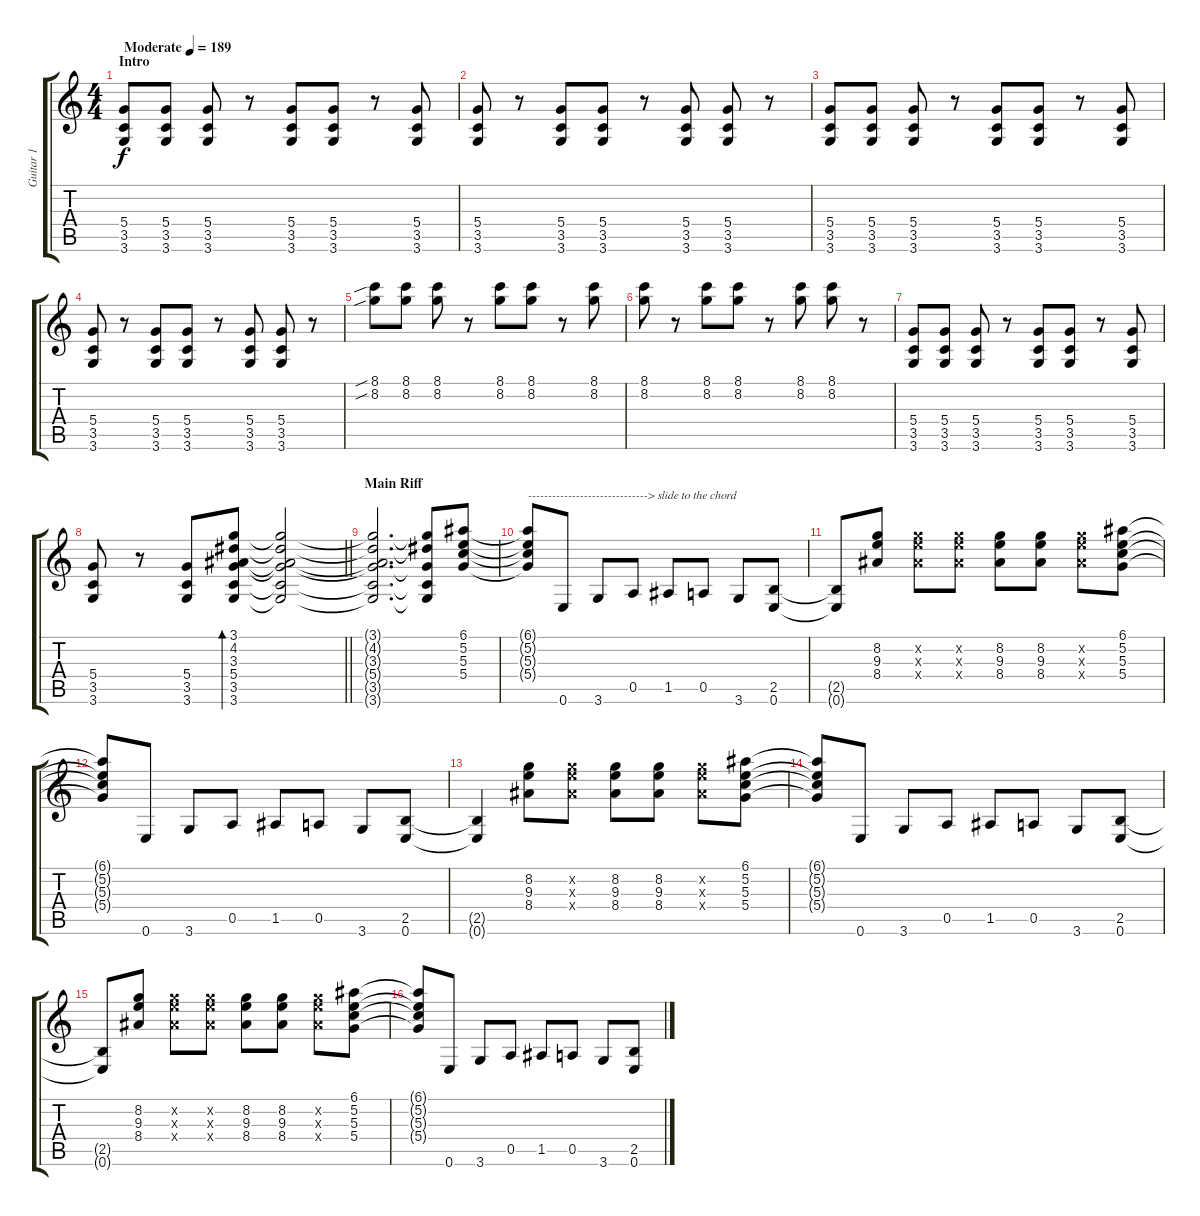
\track ("Guitar 1" "Guitar 1") {instrument overdrivenguitar}
\staff {score tabs}
\tuning (E4 B3 G3 D3 A2 E2) {hide}
\ts (4 4)
\section ("" "Intro")
\tempo (189 "Moderate")
\clef g2
\ks c
(5.4 3.5 3.6).8{dy f instrument overdrivenguitar} (5.4 3.5 3.6).8 (5.4 3.5 3.6).8 r.8 (5.4 3.5 3.6).8 (5.4 3.5 3.6).8 r.8 (5.4 3.5 3.6).8 |
(5.4 3.5 3.6).8 r.8 (5.4 3.5 3.6).8 (5.4 3.5 3.6).8 r.8 (5.4 3.5 3.6).8 (5.4 3.5 3.6).8 r.8 |
(5.4 3.5 3.6).8 (5.4 3.5 3.6).8 (5.4 3.5 3.6).8 r.8 (5.4 3.5 3.6).8 (5.4 3.5 3.6).8 r.8 (5.4 3.5 3.6).8 |
(5.4 3.5 3.6).8 r.8 (5.4 3.5 3.6).8 (5.4 3.5 3.6).8 r.8 (5.4 3.5 3.6).8 (5.4 3.5 3.6).8 r.8 |
(8.1{sib} 8.2{sib}).8 (8.1 8.2).8 (8.1 8.2).8 r.8 (8.1 8.2).8 (8.1 8.2).8 r.8 (8.1 8.2).8 |
(8.1 8.2).8 r.8 (8.1 8.2).8 (8.1 8.2).8 r.8 (8.1 8.2).8 (8.1 8.2).8 r.8 |
(5.4 3.5 3.6).8 (5.4 3.5 3.6).8 (5.4 3.5 3.6).8 r.8 (5.4 3.5 3.6).8 (5.4 3.5 3.6).8 r.8 (5.4 3.5 3.6).8 |
\barLineRight lightlight
(5.4 3.5 3.6).8 r.8 (5.4 3.5 3.6).8 (3.1 4.2 3.3 5.4 3.5 3.6).8{bd 120} (3.1{t} 4.2{t} 3.3{t} 5.4{t} 3.5{t} 3.6{t}).2 |
\section ("" "Main Riff")
(3.1{t} 4.2{t} 3.3{t} 5.4{t} 3.5{t} 3.6{t}).2{d} (3.1{t} 4.2{t} 5.4{t} 3.5{t} 3.6{t}).8 (6.1 5.2 5.3 5.4).8 |
(6.1{t} 5.2{t} 5.3{t} 5.4{t}).8{txt "------------------------------> slide to the chord"} 0.6.8 3.6.8 0.5.8 1.5.8 0.5.8 3.6.8 (2.5 0.6).8 |
(2.5{t} 0.6{t}).8 (8.2 9.3 8.4).8 (8.2{x} 9.3{x} 8.4{x}).8 (8.2{x} 9.3{x} 8.4{x}).8 (8.2 9.3 8.4).8 (8.2 9.3 8.4).8 (8.2{x} 9.3{x} 8.4{x}).8 (6.1 5.2 5.3 5.4).8 |
(6.1{t} 5.2{t} 5.3{t} 5.4{t}).8 0.6.8 3.6.8 0.5.8 1.5.8 0.5.8 3.6.8 (2.5 0.6).8 |
(2.5{t} 0.6{t}).4 (8.2 9.3 8.4).8 (8.2{x} 9.3{x} 8.4{x}).8 (8.2 9.3 8.4).8 (8.2 9.3 8.4).8 (8.2{x} 9.3{x} 8.4{x}).8 (6.1 5.2 5.3 5.4).8 |
(6.1{t} 5.2{t} 5.3{t} 5.4{t}).8 0.6.8 3.6.8 0.5.8 1.5.8 0.5.8 3.6.8 (2.5 0.6).8 |
(2.5{t} 0.6{t}).8 (8.2 9.3 8.4).8 (8.2{x} 9.3{x} 8.4{x}).8 (8.2{x} 9.3{x} 8.4{x}).8 (8.2 9.3 8.4).8 (8.2 9.3 8.4).8 (8.2{x} 9.3{x} 8.4{x}).8 (6.1 5.2 5.3 5.4).8 |
(6.1{t} 5.2{t} 5.3{t} 5.4{t}).8 0.6.8 3.6.8 0.5.8 1.5.8 0.5.8 3.6.8 (2.5 0.6).8
